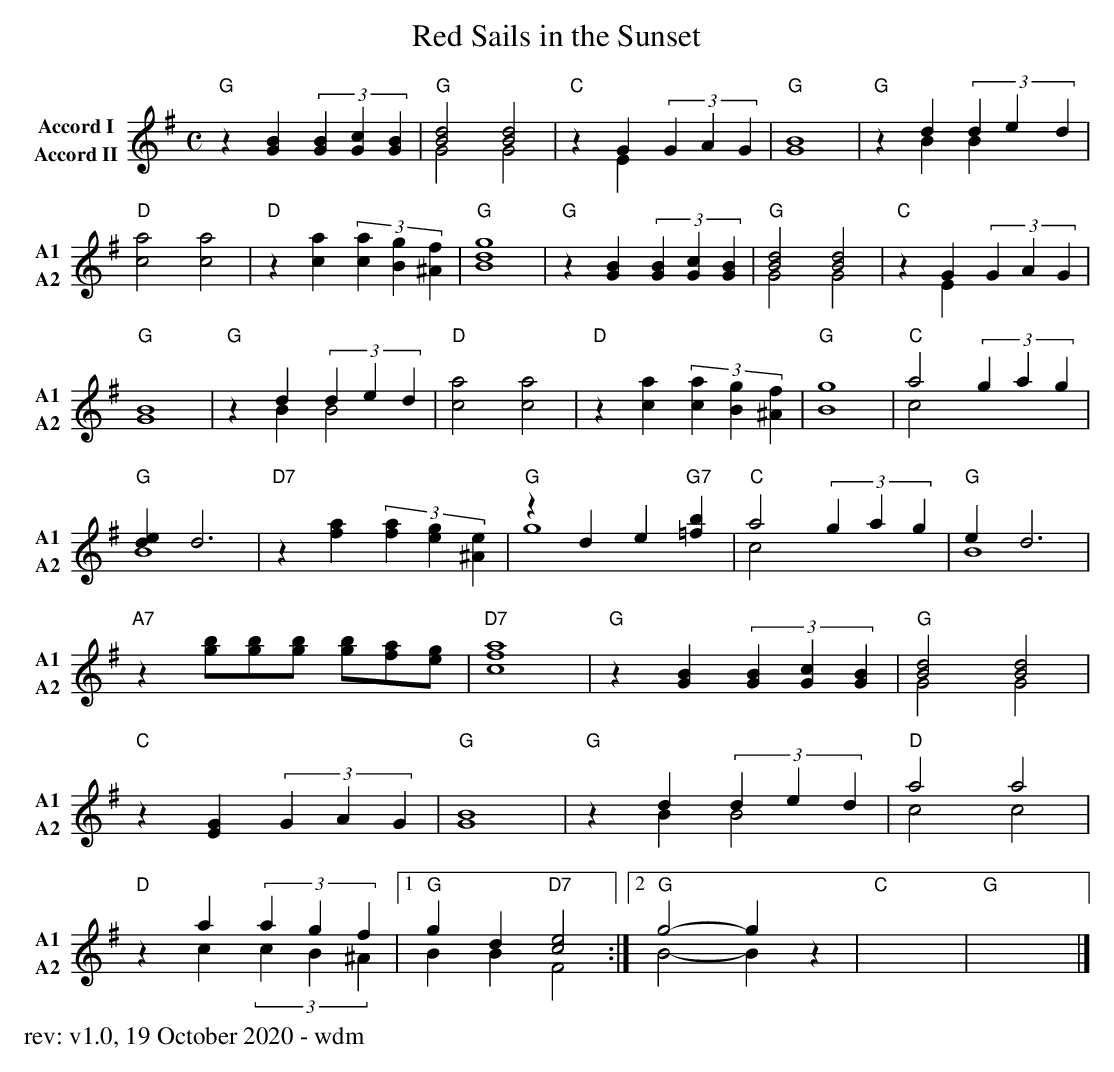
X:1
T:Red Sails in the Sunset
M:C
L:1/8
%%score (A1 A2)
V:A1 clef=treble name="Accord I" snm="A1"
V:A2 clef=treble name="Accord II" snm="A2"
K:G
[V:A1] "G"z2 [GB]2 (3[GB]2[Gc]2[GB]2       | "G" [Bd]4 [Bd]4                 | "C"z2 G2 (3G2 A2 G2           | "G"B8                          | "G"z2 d2 (3d2 e2 d2 |
[V:A2]    x8                               |     G4    G4                    |    x2 E2   x4                 |    G8                          |    x2 B2 B2 x2      |
[V:A1] "D"[ca]4 [ca]4                      | "D" z2 [ca]2 (3[ca]2[Bg]2[^Af]2 | "G"[dg]8                      | "G"z2 [GB]2 (3[GB]2[Gc]2[GB]2  | "G"[Bd]4 [Bd]4      | "C"z2 G2 (3G2 A2 G2  |
[V:A2]     x8                              |     x8                          |     B8                        |    x8                          |    G4    G4         |    x2 E2 x4          |
[V:A1] "G" B8                              | "G" z2 d2 (3d2 e2 d2            | "D"[ca]4 [ca]4                | "D"z2 [ca]2 (3[ca]2[Bg]2[^Af]2 | "G"g8               | "C"a4 (3g2a2g2       |
[V:A2]     G8                              |     z2 B2   B4                  |     x8                        |    x8                          |    B8               |    c4 x4             |
[V:A1] "G"[de]2 d6                         | "D7"z2 [fa]2 (3[fa]2[eg]2[^Ae]2 | "G"z2 d2 e2 "G7"[=fb]2        | "C"a4 (3g2a2g2                 | "G"e2 d6            |
[V:A2]     B8                              |     x8                          |    g8                         |    c4 x4                       |    B8               |
[V:A1] "A7"z2 [gb][gb][gb] [gb][fa][eg]    | "D7"[fa]8                       | "G"z2 [GB]2 (3[GB]2[Gc]2[GB]2 | "G"[Bd]4 [Bd]4                 |
[V:A2]     x8                              |     c8                          |    x8                         |    G4     G4                   |
[V:A1] "C"z2 [EG]2 (3G2A2G2                | "G"B8                           | "G"z2 d2 (3d2e2d2             | "D"a4 a4                       |
[V:A2]    x8                               |    G8                           |    x2 B2 B4                   |    c4  c4                       |
[V:A1] "D"z2 a2 (3a2 g2 f2               |[1 "G"g2 d2 "D7"[ce]4           :|[2 "G"g4- g2 z2 | "C"x8 | "G"x8 |]
[V:A2]    z2 c2 (3c2 B2 ^A2              |[1    B2 B2 F4                  :|[2    B4- B2 z2 |    x8 |    x8 |]
